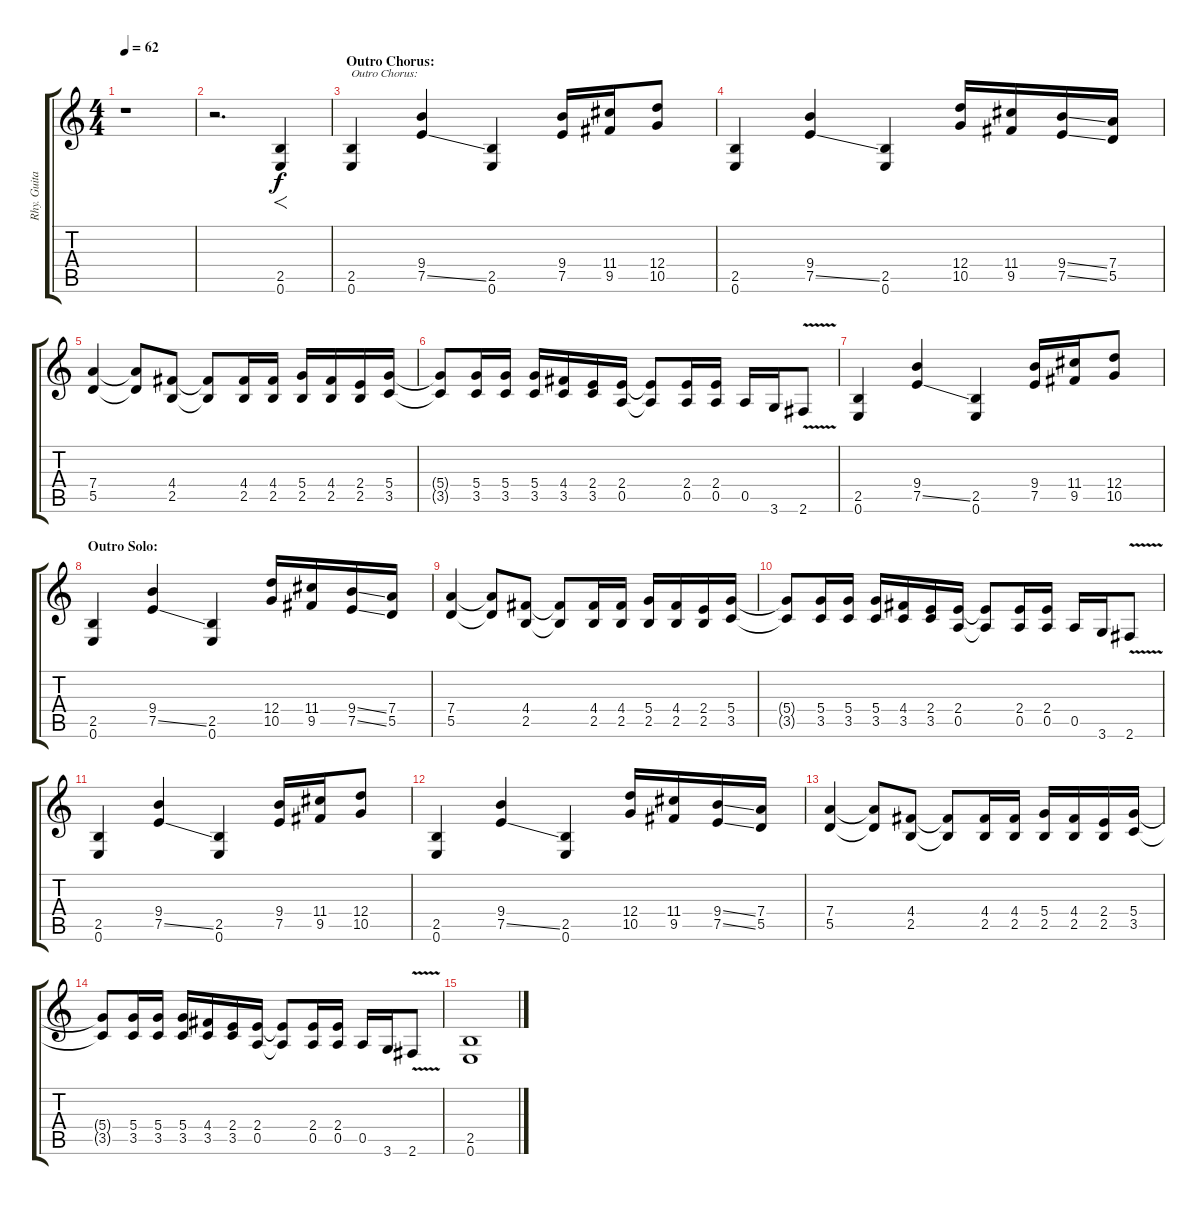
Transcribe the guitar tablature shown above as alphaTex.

\track ("Rhy. Guitar 2" "Rhy. Guita") {instrument distortionguitar}
\staff {score tabs}
\tuning (E4 B3 G3 D3 A2 E2) {hide}
\ts (4 4)
\tempo 62
\clef g2
\ks c
r.1{dy f} |
r.2{d} (2.5 0.6).4{f} |
\section ("" "Outro Chorus:")
(2.5 0.6).4{txt "Outro Chorus:"} (9.4 7.5{ss}).4 (2.5 0.6).4 (9.4 7.5).16 (11.4 9.5).16 (12.4 10.5).8 |
(2.5 0.6).4 (9.4 7.5{ss}).4 (2.5 0.6).4 (12.4 10.5).16 (11.4 9.5).16 (9.4{ss} 7.5{ss}).16 (7.4 5.5).16 |
(7.4 5.5).4 (7.4{t} 5.5{t}).8 (4.4 2.5).8 (4.4{t} 2.5{t}).8 (4.4 2.5).16 (4.4 2.5).16 (5.4 2.5).16 (4.4 2.5).16 (2.4 2.5).16 (5.4 3.5).16 |
(5.4{t} 3.5{t}).8 (5.4 3.5).16 (5.4 3.5).16 (5.4 3.5).16 (4.4 3.5).16 (2.4 3.5).16 (2.4 0.5).16 (2.4{t} 0.5{t}).8 (2.4 0.5).16 (2.4 0.5).16 0.5.16 3.6.16 2.6{v}.8 |
(2.5 0.6).4 (9.4 7.5{ss}).4 (2.5 0.6).4 (9.4 7.5).16 (11.4 9.5).16 (12.4 10.5).8 |
\section ("" "Outro Solo:")
(2.5 0.6).4 (9.4 7.5{ss}).4 (2.5 0.6).4 (12.4 10.5).16 (11.4 9.5).16 (9.4{ss} 7.5{ss}).16 (7.4 5.5).16 |
(7.4 5.5).4 (7.4{t} 5.5{t}).8 (4.4 2.5).8 (4.4{t} 2.5{t}).8 (4.4 2.5).16 (4.4 2.5).16 (5.4 2.5).16 (4.4 2.5).16 (2.4 2.5).16 (5.4 3.5).16 |
(5.4{t} 3.5{t}).8 (5.4 3.5).16 (5.4 3.5).16 (5.4 3.5).16 (4.4 3.5).16 (2.4 3.5).16 (2.4 0.5).16 (2.4{t} 0.5{t}).8 (2.4 0.5).16 (2.4 0.5).16 0.5.16 3.6.16 2.6{v}.8 |
(2.5 0.6).4 (9.4 7.5{ss}).4 (2.5 0.6).4 (9.4 7.5).16 (11.4 9.5).16 (12.4 10.5).8 |
(2.5 0.6).4 (9.4 7.5{ss}).4 (2.5 0.6).4 (12.4 10.5).16 (11.4 9.5).16 (9.4{ss} 7.5{ss}).16 (7.4 5.5).16 |
(7.4 5.5).4 (7.4{t} 5.5{t}).8 (4.4 2.5).8 (4.4{t} 2.5{t}).8 (4.4 2.5).16 (4.4 2.5).16 (5.4 2.5).16 (4.4 2.5).16 (2.4 2.5).16 (5.4 3.5).16 |
(5.4{t} 3.5{t}).8 (5.4 3.5).16 (5.4 3.5).16 (5.4 3.5).16 (4.4 3.5).16 (2.4 3.5).16 (2.4 0.5).16 (2.4{t} 0.5{t}).8 (2.4 0.5).16 (2.4 0.5).16 0.5.16 3.6.16 2.6{v}.8 |
(2.5 0.6).1
